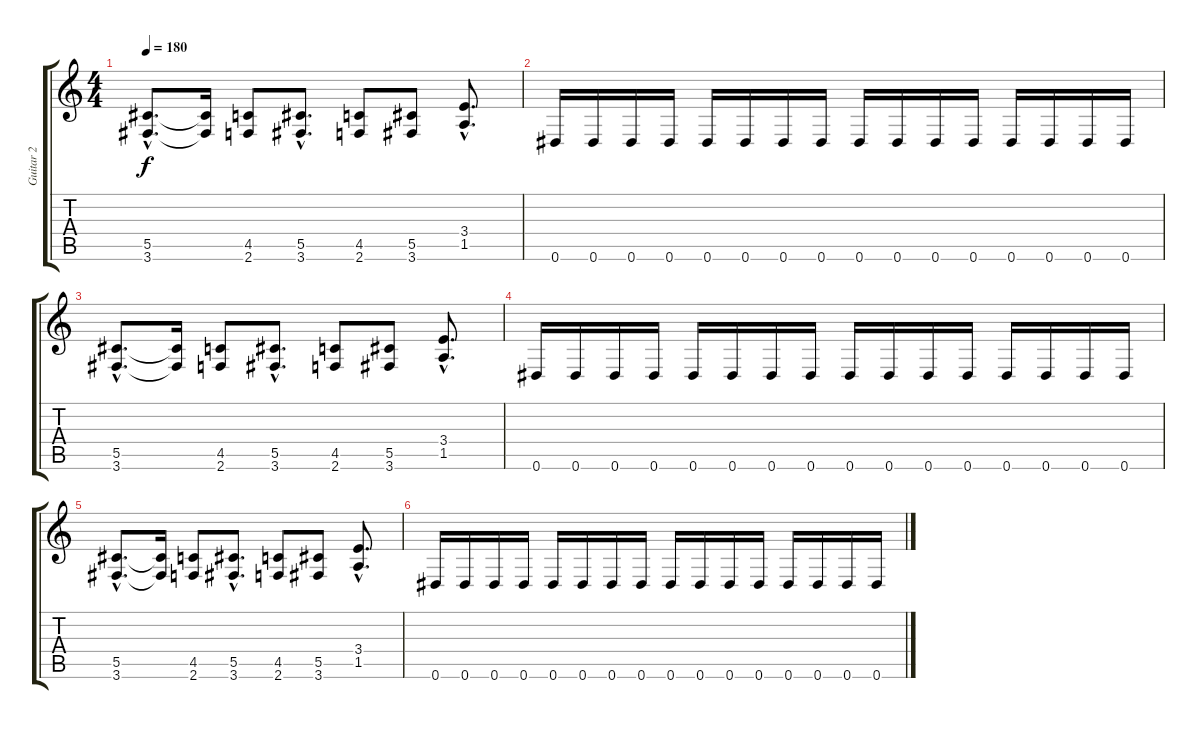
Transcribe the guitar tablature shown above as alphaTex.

\track ("Guitar 2" "Guitar 2") {instrument distortionguitar}
\staff {score tabs}
\tuning (Eb4 Bb3 Gb3 Db3 Ab2 Eb2) {hide}
\ts (4 4)
\tempo 180
\clef g2
\ks c
(5.5{hac} 3.6{hac}).8{d dy f} (5.5{t} 3.6{t}).16 (4.5 2.6).8 (5.5{hac} 3.6{hac}).8{d} (4.5 2.6).8 (5.5 3.6).8 (3.4{hac} 1.5{hac}).8{d} |
0.6.16 0.6.16 0.6.16 0.6.16 0.6.16 0.6.16 0.6.16 0.6.16 0.6.16 0.6.16 0.6.16 0.6.16 0.6.16 0.6.16 0.6.16 0.6.16 |
(5.5{hac} 3.6{hac}).8{d} (5.5{t} 3.6{t}).16 (4.5 2.6).8 (5.5{hac} 3.6{hac}).8{d} (4.5 2.6).8 (5.5 3.6).8 (3.4{hac} 1.5{hac}).8{d} |
0.6.16 0.6.16 0.6.16 0.6.16 0.6.16 0.6.16 0.6.16 0.6.16 0.6.16 0.6.16 0.6.16 0.6.16 0.6.16 0.6.16 0.6.16 0.6.16 |
(5.5{hac} 3.6{hac}).8{d} (5.5{t} 3.6{t}).16 (4.5 2.6).8 (5.5{hac} 3.6{hac}).8{d} (4.5 2.6).8 (5.5 3.6).8 (3.4{hac} 1.5{hac}).8{d} |
0.6.16 0.6.16 0.6.16 0.6.16 0.6.16 0.6.16 0.6.16 0.6.16 0.6.16 0.6.16 0.6.16 0.6.16 0.6.16 0.6.16 0.6.16 0.6.16
